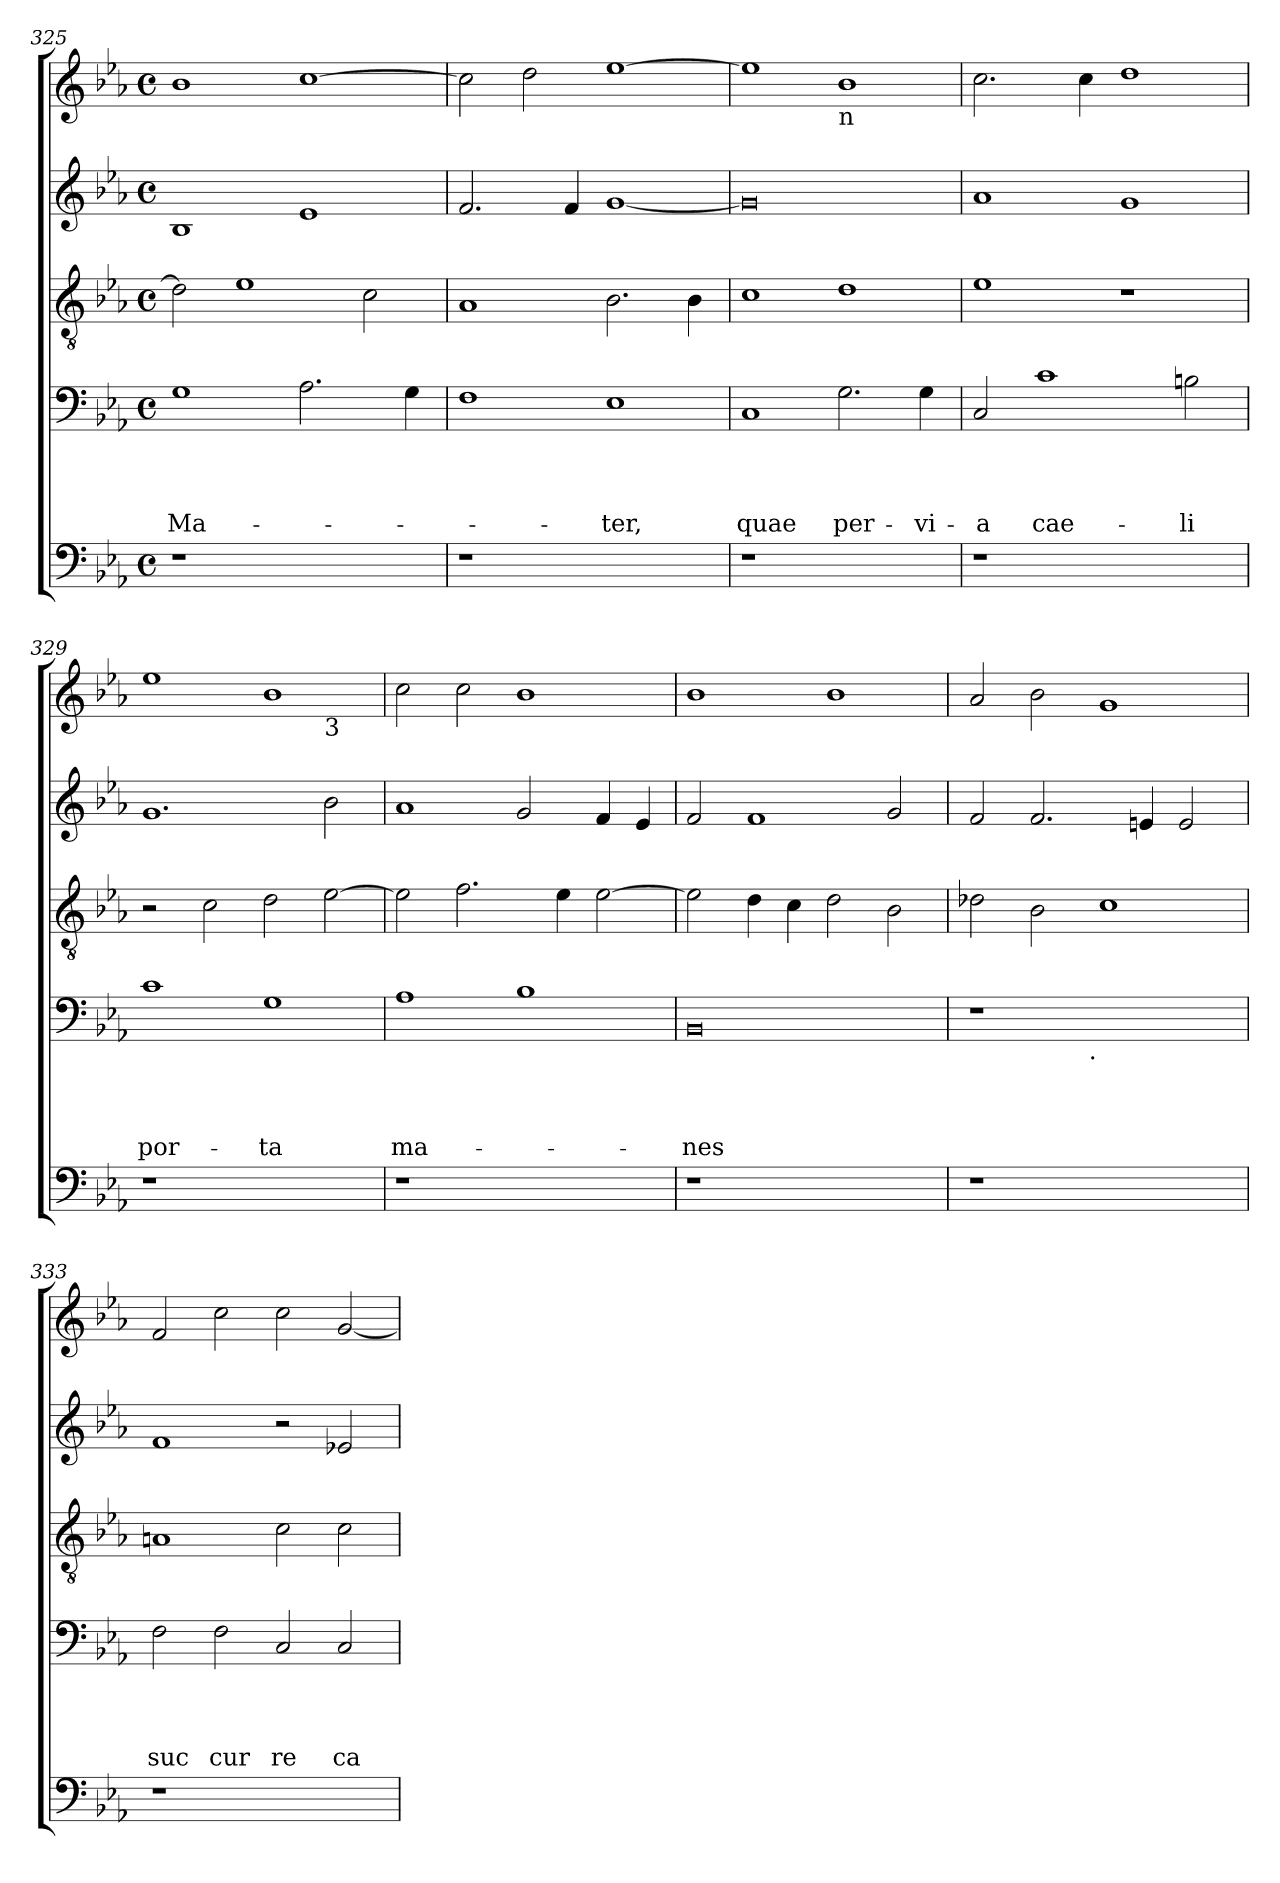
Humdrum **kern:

**kern	**kern	**text	**text	**text	**text	**kern	**kern	**kern
*part5	*part4	*part4	*part4	*part4	*part4	*part3	*part2	*part1
*staff5	*staff4	*staff4	*staff4	*staff4	*staff4	*staff3	*staff2	*staff1
!!LO:LB:g=z
*clefF4	*clefF4	*	*	*	*	*clefGv2	*clefG2	*clefG2
*	*ITrd-3c-5	*	*	*	*	*ITrd-3c-5	*ITrd-3c-5	*ITrd-3c-5
*k[b-e-a-]	*k[b-e-a-d-]	*	*	*	*	*k[b-e-a-d-]	*k[b-e-a-d-]	*k[b-e-a-d-]
*E-:	*A-:	*	*	*	*	*A-:	*A-:	*A-:
*M4/4	*M4/4	*	*	*	*	*M4/4	*M4/4	*M4/4
*met(c)	*met(c)	*	*	*	*	*met(c)	*met(c)	*met(c)
=325	=325	=325	=325	=325	=325	=325	=325	=325
!	!	!	!	!	!LO:LY:b	!	!	!
1r	1c	.	.	.	Ma-	2g\]	1e-	1ee-
.	.	.	.	.	.	1a-	.	.
1ryy	2.d-\	.	.	.	.	.	1a-	[>1ff
.	.	.	.	.	.	2f\	.	.
.	4c\	.	.	.	.	.	.	.
=326	=326	=326	=326	=326	=326	=326	=326	=326
1r	1B-	.	.	.	.	1d-	2.b-/	2ff\]
.	.	.	.	.	.	.	.	2gg\
.	.	.	.	.	.	.	4b-/	.
!	!	!	!	!	!LO:LY:b	!	!	!
1ryy	1A-	.	.	.	-ter,	2.e-\	[<1cc	[>1aa-
.	.	.	.	.	.	4e-\	.	.
=327	=327	=327	=327	=327	=327	=327	=327	=327
!	!	!	!	!	!LO:LY:b	!	!	!
1r	1F	.	.	.	quae	1f	0cc]	1aa-]
!	!	!	!	!	!	!	!	!LO:TX:b:t=n
!	!	!	!	!	!LO:LY:b	!	!	!
1ryy	2.c\	.	.	.	per-	1g	.	1ee-
!	!	!	!	!	!LO:LY:b	!	!	!
.	4c\	.	.	.	-vi-	.	.	.
=328	=328	=328	=328	=328	=328	=328	=328	=328
!	!	!	!	!	!LO:LY:b	!	!	!
1r	2F/	.	.	.	-a	1a-	1dd-	2.ff\
!	!	!	!	!	!LO:LY:b	!	!	!
.	1f	.	.	.	cae-	.	.	.
.	.	.	.	.	.	.	.	4ff\
1ryy	.	.	.	.	.	1r	1cc	1gg
!	!	!	!	!	!LO:LY:b	!	!	!
.	2en\	.	.	.	-li	.	.	.
=329	=329	=329	=329	=329	=329	=329	=329	=329
!	!	!	!	!	!LO:LY:b	!	!	!
*	*	*	*	*	*	*	*	*^
1r	1f	.	.	.	por-	2r	1.cc	1aa-	1.ryy
.	.	.	.	.	.	2f\	.	.	.
!	!	!	!	!	!LO:LY:b	!	!	!	!
1ryy	1c	.	.	.	-ta	2g\	.	1ee-	.
!	!	!	!	!	!	!	!	!	!LO:TX:b:t=3
.	.	.	.	.	.	[>2a-\	2ee-\	.	2ryy
=330	=330	=330	=330	=330	=330	=330	=330	=330	=330
!	!	!	!	!	!LO:LY:b	!	!	!	!
*	*	*	*	*	*	*	*	*v	*v
1r	1d-	.	.	.	ma-	2a-\]	1dd-	2ff\
.	.	.	.	.	.	2.b-\	.	2ff\
1ryy	1e-	.	.	.	.	.	2cc/	1ee-
.	.	.	.	.	.	4a-\	.	.
.	.	.	.	.	.	[>2a-\	4b-/	.
.	.	.	.	.	.	.	4a-/	.
!!LO:PB:g=z
=331	=331	=331	=331	=331	=331	=331	=331	=331
!	!	!	!	!	!LO:LY:b	!	!	!
1r	0E-	.	.	.	-nes	2a-\]	2b-/	1ee-
.	.	.	.	.	.	4g\	1b-	.
.	.	.	.	.	.	4f\	.	.
1ryy	.	.	.	.	.	2g\	.	1ee-
.	.	.	.	.	.	2e-\	2cc/	.
=332	=332	=332	=332	=332	=332	=332	=332	=332
*	*^	*	*	*	*	*	*	*
1r	1r	2ryy	.	.	.	.	2g-X\	2b-/	2dd-/
.	.	4...ryy	.	.	.	.	2e-\	2.b-/	2ee-\
!	!	!LO:TX:b:t=.	!	!	!	!	!	!	!
.	.	1ryy	.	.	.	.	.	.	.
1ryy	1ryy	.	.	.	.	.	1f	.	1cc
.	.	.	.	.	.	.	.	4an/	.
.	.	.	.	.	.	.	.	2a/	.
.	.	32ryy	.	.	.	.	.	.	.
=333	=333	=333	=333	=333	=333	=333	=333	=333	=333
!	!	!	!	!	!	!LO:LY:b	!	!	!
*	*v	*v	*	*	*	*	*	*	*
1r	2B-\	.	.	.	suc	1dn	1b-	2b-/
!	!	!	!	!	!LO:LY:b	!	!	!
.	2B-\	.	.	.	cur	.	.	2ff\
!	!	!	!	!	!LO:LY:b	!	!	!
1ryy	2F/	.	.	.	re	2f\	2r	2ff\
!	!	!	!	!	!LO:LY:b	!	!	!
.	2F/	.	.	.	ca	2f\	2a-X/	[<2cc/
=	=	=	=	=	=	=	=	=
*-	*-	*-	*-	*-	*-	*-	*-	*-
